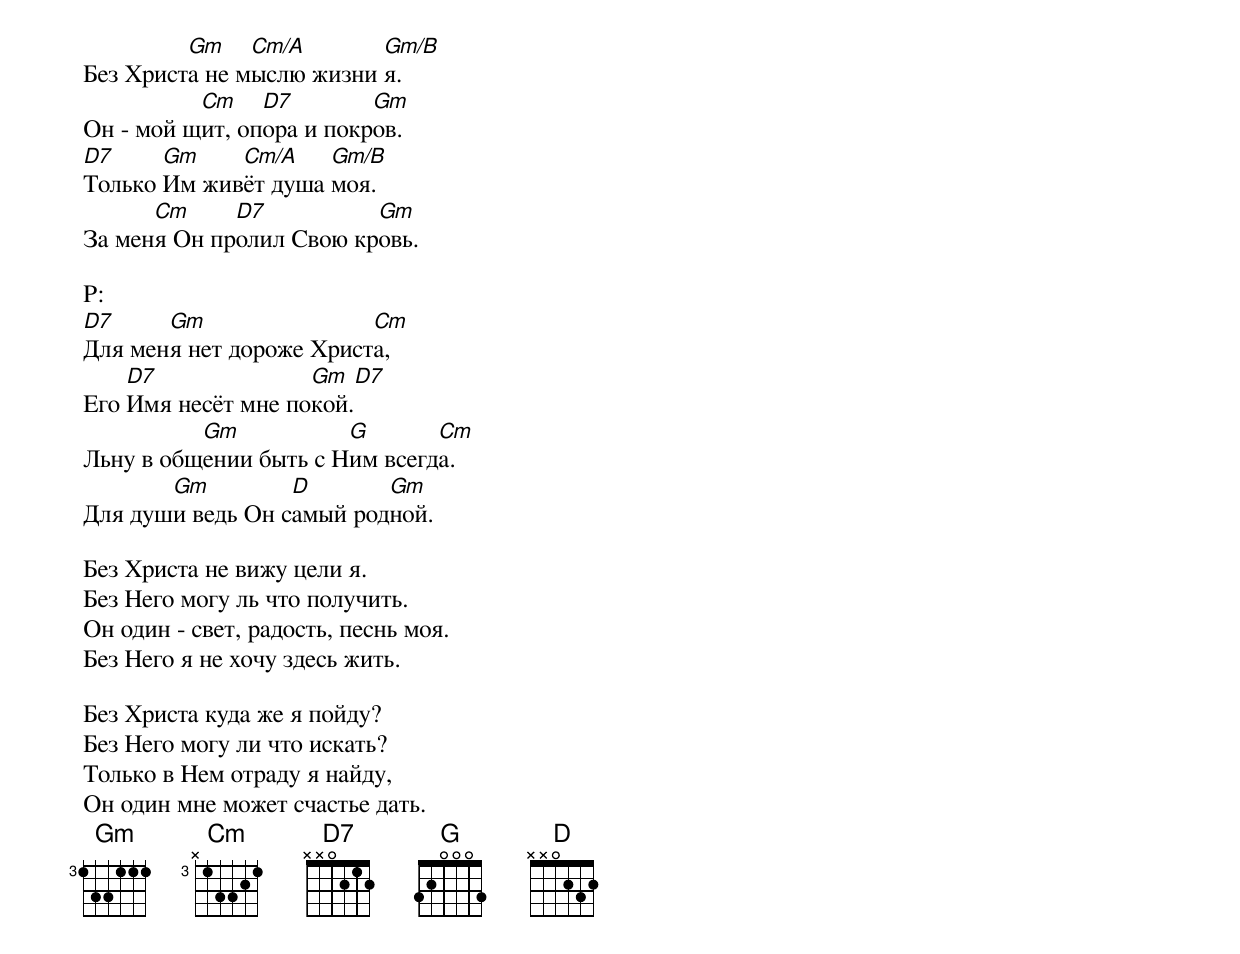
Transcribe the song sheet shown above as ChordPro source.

Без Христ[Gm]а не м[Cm/A]ыслю жизни [Gm/B]я.
Он - мой щ[Cm]ит, оп[D7]ора и покр[Gm]ов.
[D7]Только [Gm]Им жив[Cm/A]ёт душа [Gm/B]моя.
За мен[Cm]я Он пр[D7]олил Свою кр[Gm]овь.

P:
[D7]Для мен[Gm]я нет дороже Христ[Cm]а,
Его [D7]Имя несёт мне по[Gm]кой.[D7]
Льну в общ[Gm]ении быть с Н[G]им всегд[Cm]а.
Для душ[Gm]и ведь Он с[D]амый род[Gm]ной.

Без Христа не вижу цели я.
Без Него могу ль что получить.
Он один - свет, радость, песнь моя.
Без Него я не хочу здесь жить.

Без Христа куда же я пойду?
Без Него могу ли что искать?
Только в Нем отраду я найду,
Он один мне может счастье дать.
